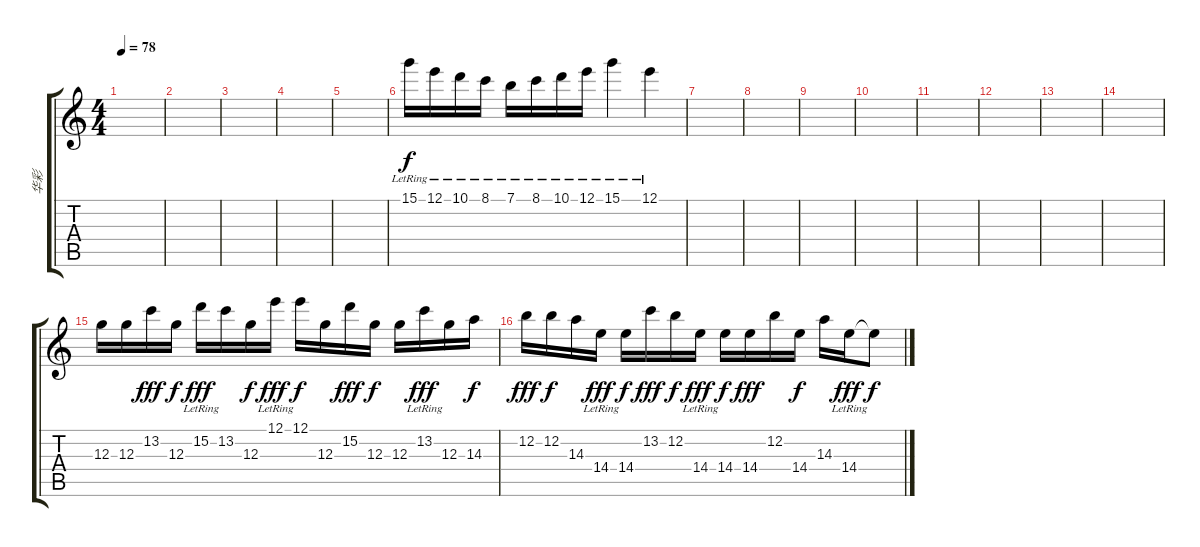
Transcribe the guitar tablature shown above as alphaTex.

\track ("华彩" "华彩") {instrument electricguitarmuted}
\staff {score tabs}
\tuning (E4 B3 G3 D3 A2 E2) {hide}
\ts (4 4)
\tempo 78
\clef g2
\ks c
|
|
|
|
|
15.1{lr}.16 12.1{lr}.16 10.1{lr}.16 8.1{lr}.16 7.1{lr}.16 8.1{lr}.16 10.1{lr}.16 12.1{lr}.16 15.1{lr}.4 12.1{lr}.4 |
|
|
|
|
|
|
|
|
12.3.16{instrument overdrivenguitar} 12.3.16 13.2.16{dy fff} 12.3.16{dy f} 15.2{lr}.16{dy fff} 13.2.16 12.3.16{dy f} 12.1{lr}.16{dy fff} 12.1.16{dy f} 12.3.16 15.2.16{dy fff} 12.3.16{dy f} 12.3.16 13.2{lr}.16{dy fff} 12.3.16 14.3.16{dy f} |
12.2.16{dy fff} 12.2.16{dy f} 14.3.16 14.4{lr}.16{dy fff} 14.4.16{dy f} 13.2.16{dy fff} 12.2.16{dy f} 14.4{lr}.16{dy fff} 14.4.16{dy f} 14.4.16{dy fff} 12.2.16 14.4.16{dy f} 14.3.16 14.4{lr}.16{dy fff} 14.4{t}.8{dy f}
